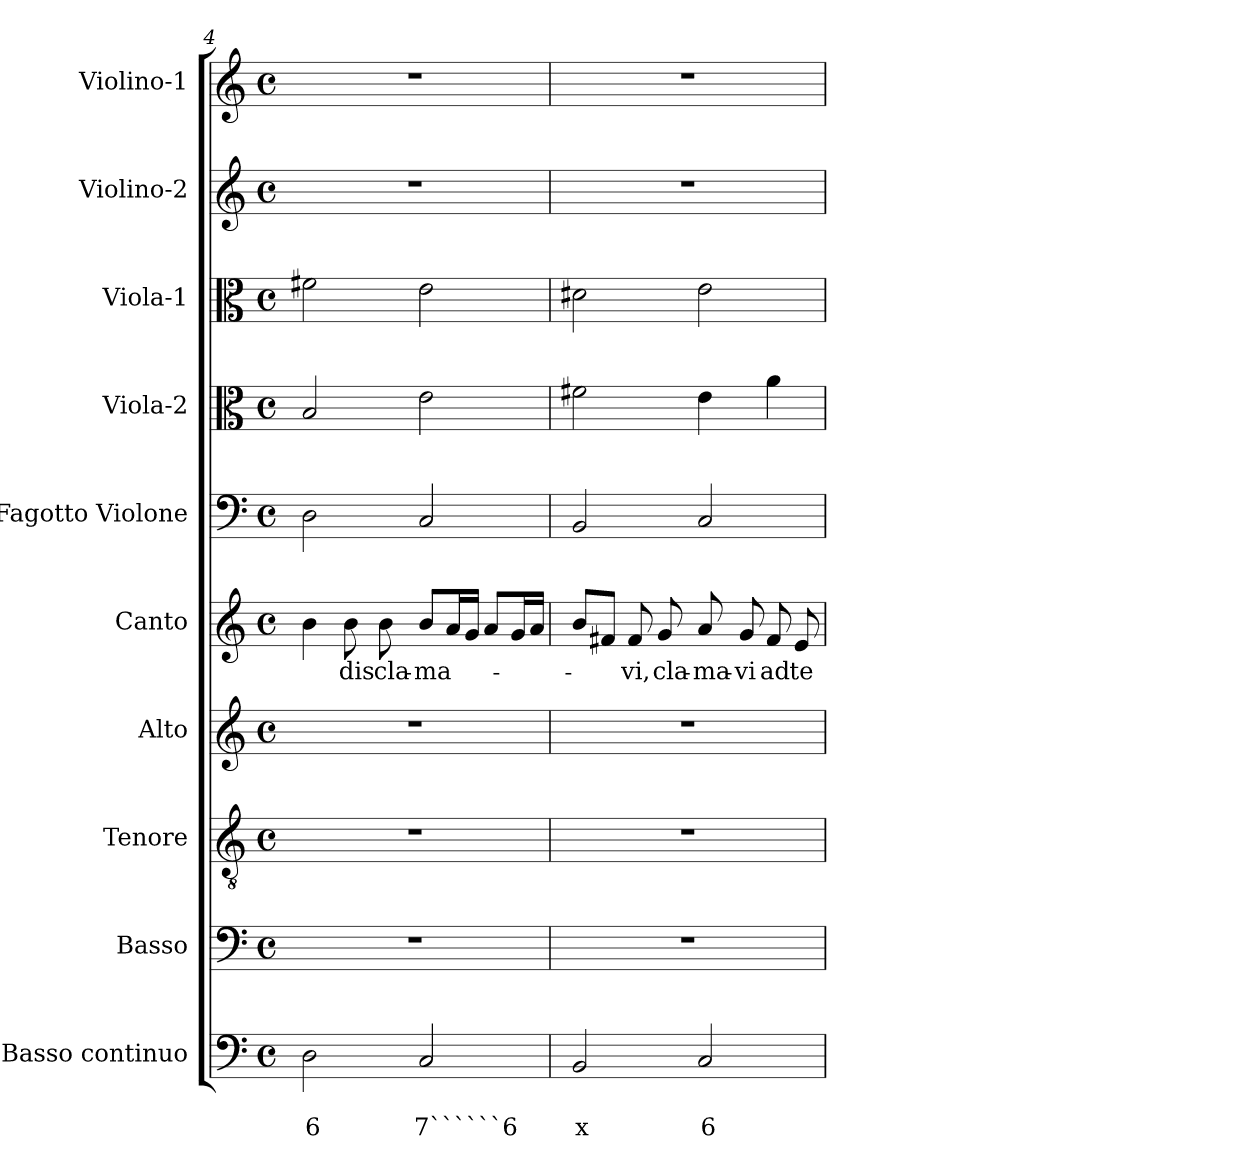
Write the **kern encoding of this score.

**kern	**text	**text	**kern	**kern	**kern	**kern	**text	**kern	**kern	**kern	**kern	**kern
*part10	*part10	*part10	*part9	*part8	*part7	*part6	*part6	*part5	*part4	*part3	*part2	*part1
*staff10	*staff10	*staff10	*staff9	*staff8	*staff7	*staff6	*staff6	*staff5	*staff4	*staff3	*staff2	*staff1
*I"Basso continuo	*	*	*I"Basso	*I"Tenore	*I"Alto	*I"Canto	*	*I"Fagotto Violone	*I"Viola-2	*I"Viola-1	*I"Violino-2	*I"Violino-1
*clefF4	*	*	*clefF4	*clefGv2	*clefG2	*clefG2	*	*clefF4	*clefC3	*clefC3	*clefG2	*clefG2
*k[]	*	*	*k[]	*k[]	*k[]	*k[]	*	*k[]	*k[]	*k[]	*k[]	*k[]
*C:	*	*	*C:	*C:	*C:	*C:	*	*C:	*C:	*C:	*C:	*C:
*M4/4	*	*	*M4/4	*M4/4	*M4/4	*M4/4	*	*M4/4	*M4/4	*M4/4	*M4/4	*M4/4
*met(c)	*	*	*met(c)	*met(c)	*met(c)	*met(c)	*	*met(c)	*met(c)	*met(c)	*met(c)	*met(c)
=4	=4	=4	=4	=4	=4	=4	=4	=4	=4	=4	=4	=4
!	!	!LO:LY:b	!	!	!	!	!	!	!	!	!	!
2D\	.	6	1r	1r	1r	4b\	.	2D\	2B/	2f#X\	1r	1r
!	!	!	!	!	!	!	!LO:LY:b	!	!	!	!	!
.	.	.	.	.	.	8b\	-dis	.	.	.	.	.
!	!	!	!	!	!	!	!LO:LY:b	!	!	!	!	!
.	.	.	.	.	.	8b\	cla-	.	.	.	.	.
!	!	!LO:LY:b	!	!	!	!	!	!	!	!	!	!
!	!	!	!	!	!	!	!LO:LY:b	!	!	!	!	!
2C/	.	7``````6	.	.	.	8b/L	-ma-	2C/	2e\	2e\	.	.
.	.	.	.	.	.	16a/L	.	.	.	.	.	.
.	.	.	.	.	.	16g/JJ	.	.	.	.	.	.
.	.	.	.	.	.	8a/L	.	.	.	.	.	.
.	.	.	.	.	.	16g/L	.	.	.	.	.	.
.	.	.	.	.	.	16a/JJ	.	.	.	.	.	.
=5	=5	=5	=5	=5	=5	=5	=5	=5	=5	=5	=5	=5
!	!	!LO:LY:b	!	!	!	!	!	!	!	!	!	!
2BB/	.	x	1r	1r	1r	8b/L	.	2BB/	2f#X\	2d#X\	1r	1r
.	.	.	.	.	.	8f#X/J	.	.	.	.	.	.
!	!	!	!	!	!	!	!LO:LY:b	!	!	!	!	!
.	.	.	.	.	.	8f#/	-vi,	.	.	.	.	.
!	!	!	!	!	!	!	!LO:LY:b	!	!	!	!	!
.	.	.	.	.	.	8g/	cla-	.	.	.	.	.
!	!	!LO:LY:b	!	!	!	!	!	!	!	!	!	!
!	!	!	!	!	!	!	!LO:LY:b	!	!	!	!	!
2C/	.	6	.	.	.	8a/	-ma-	2C/	4e\	2e\	.	.
!	!	!	!	!	!	!	!LO:LY:b	!	!	!	!	!
.	.	.	.	.	.	8g/	-vi	.	.	.	.	.
!	!	!	!	!	!	!	!LO:LY:b	!	!	!	!	!
.	.	.	.	.	.	8f#/	ad	.	4a\	.	.	.
!	!	!	!	!	!	!	!LO:LY:b	!	!	!	!	!
.	.	.	.	.	.	8e/	te	.	.	.	.	.
=	=	=	=	=	=	=	=	=	=	=	=	=
*-	*-	*-	*-	*-	*-	*-	*-	*-	*-	*-	*-	*-
